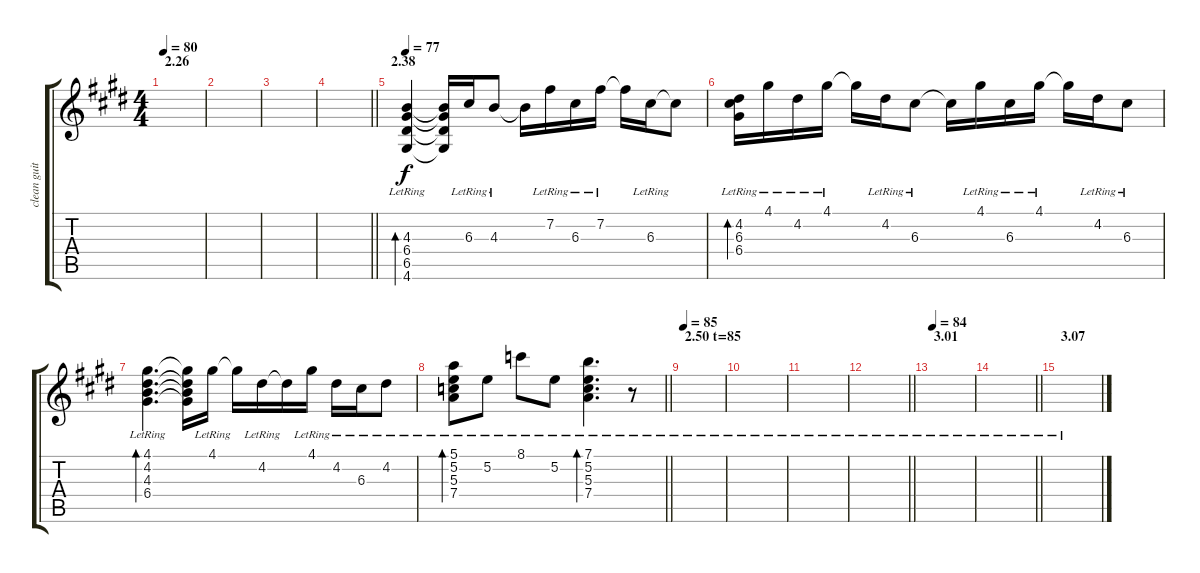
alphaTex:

\track ("clean guitar" "clean guit") {instrument electricguitarjazz}
\staff {score tabs}
\tuning (E4 B3 G3 D3 A2 E2) {hide}
\ts (4 4)
\section ("" "2.26")
\tempo 80
\clef g2
\ks e
|
|
|
\barLineRight lightlight
|
\section ("" "2.38")
\tempo 77
(4.3{lr} 6.4{lr} 6.5{lr} 4.6{lr}).4{bd 30} (4.3{t} 6.4{t} 6.5{t} 4.6{t}).16 6.3{lr}.16 4.3{lr}.8 4.3{t}.16 7.2{lr}.16 6.3{lr}.16 7.2{lr}.16 7.2{t}.16 6.3{lr}.16 6.3{t}.8 |
(4.2{lr} 6.3{lr} 6.4{lr}).16{bd 30} 4.1{lr}.16 4.2{lr}.16 4.1{lr}.16 4.1{t}.16 4.2{lr}.16 6.3{lr}.8 6.3{t}.16 4.1{lr}.16 6.3{lr}.16 4.1{lr}.16 4.1{t}.16 4.2{lr}.16 6.3{lr}.8 |
(4.1{lr} 4.2{lr} 4.3{lr} 6.4{lr}).4{d bd 30} (4.1{t} 4.2{t} 4.3{t} 6.4{t}).16 4.1{lr}.16 4.1{t}.16 4.2{lr}.16 4.2{t}.16 4.1{lr}.16 4.2{lr}.16 6.3{lr}.16 4.2{lr}.8 |
\barLineRight lightlight
(5.1{lr} 5.2{lr} 5.3{lr} 7.4{lr}).8{bd 30} 5.2{lr}.8 8.1{lr}.8 5.2{lr}.8 (7.1{lr} 5.2{lr} 5.3{lr} 7.4{lr}).4{d bd 30} r.8 |
\section ("" "2.50 t=85")
\tempo 85
|
|
|
\barLineRight lightlight
|
\section ("" "3.01")
\tempo 84
|
\barLineRight lightlight
|
\section ("" "3.07")
